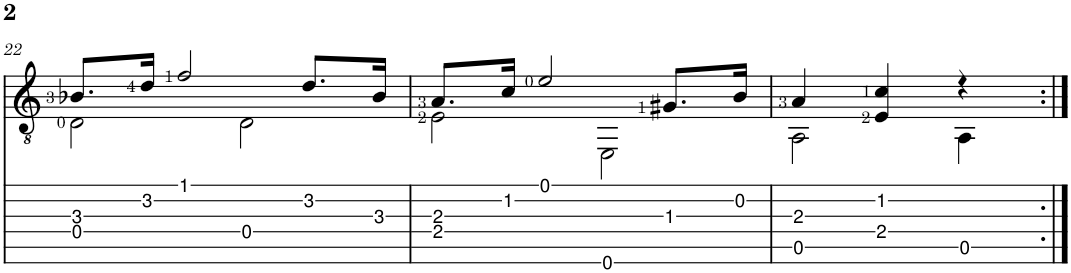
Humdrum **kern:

**kern	**kern
*part1	*part1
*staff2	*staff1
*I"Classical Guitar	*
!!LO:PB:g=z
*	*clefGv2
*k[]	*k[]
*a:	*a:
*M2/2	*M2/2
*met(c|)	*met(c|)
=22	=22
*^	*^
8.B-XL	2D	8.B-X/L	2D\
16dJk	.	16d/Jk	.
2f	.	2f/	.
.	2D	.	2D\
8.dL	.	8.d/L	.
16B-Jk	.	16B-/Jk	.
=23	=23	=23	=23
8.AL	2E	8.A/L	2E\
16cJk	.	16c/Jk	.
2e	.	2e/	.
.	2EE	.	2EE\
8.G#XL	.	8.G#X/L	.
16BJk	.	16B/Jk	.
=24	=24	=24	=24
4A	2AA	4A/	2AA\
4E 4c	.	4E/ 4c/	.
4r	4AA	4r	4AA\
*v	*v	*	*
*	*v	*v
=:|!	=:|!
*-	*-
